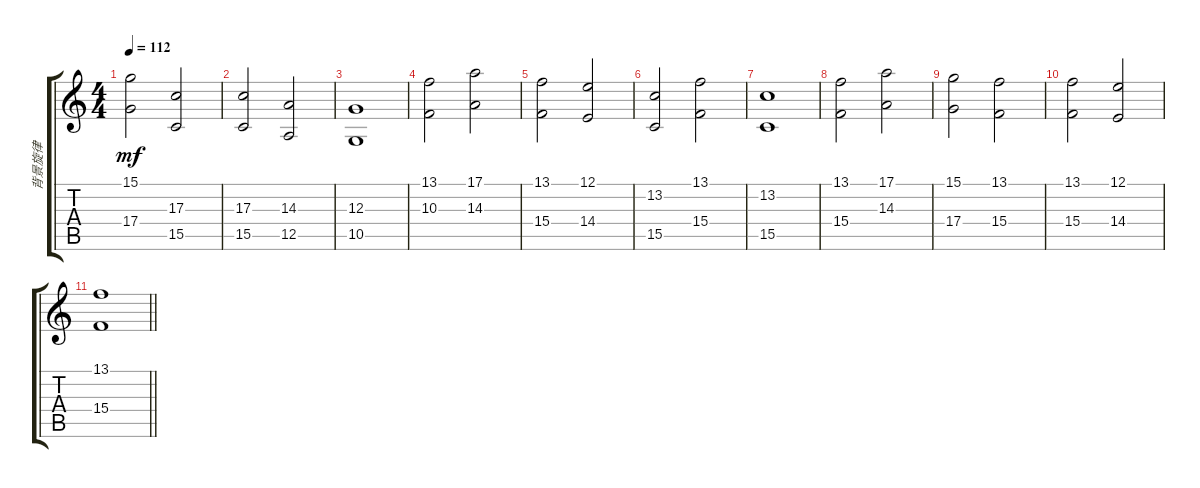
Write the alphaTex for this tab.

\track ("背景旋律" "背景旋律") {instrument tremolostrings}
\staff {score tabs}
\tuning (E4 B3 G3 D3 A2 E2) {hide}
\ts (4 4)
\tempo 112
\clef g2
\ks c
(15.1 17.4).2{dy mf} (17.3 15.5).2 |
(17.3 15.5).2 (14.3 12.5).2 |
(12.3 10.5).1 |
(13.1 10.3).2 (17.1 14.3).2 |
(13.1 15.4).2 (12.1 14.4).2 |
(13.2 15.5).2 (13.1 15.4).2 |
(13.2 15.5).1 |
(13.1 15.4).2 (17.1 14.3).2 |
(15.1 17.4).2 (13.1 15.4).2 |
(13.1 15.4).2 (12.1 14.4).2 |
\barLineRight lightlight
(13.1 15.4).1
